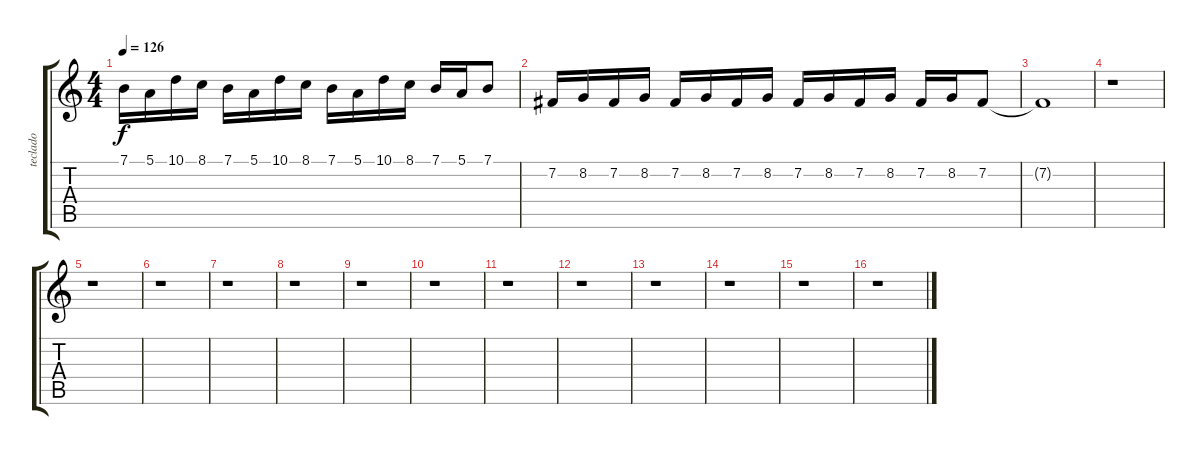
\track ("teclado" "teclado") {instrument synthstrings1}
\staff {score tabs}
\tuning (E4 B3 G3 D3 A2 E2) {hide}
\ts (4 4)
\tempo 126
\clef g2
\ks c
7.1{t}.16{dy f} 5.1.16 10.1.16 8.1.16 7.1.16 5.1.16 10.1.16 8.1.16 7.1.16 5.1.16 10.1.16 8.1.16 7.1.16 5.1.16 7.1.8 |
7.2.16 8.2.16 7.2.16 8.2.16 7.2.16 8.2.16 7.2.16 8.2.16 7.2.16 8.2.16 7.2.16 8.2.16 7.2.16 8.2.16 7.2.8 |
7.2{t}.1 |
r.1 |
r.1 |
r.1 |
r.1 |
r.1 |
r.1 |
r.1 |
r.1 |
r.1 |
r.1 |
r.1 |
r.1 |
r.1
